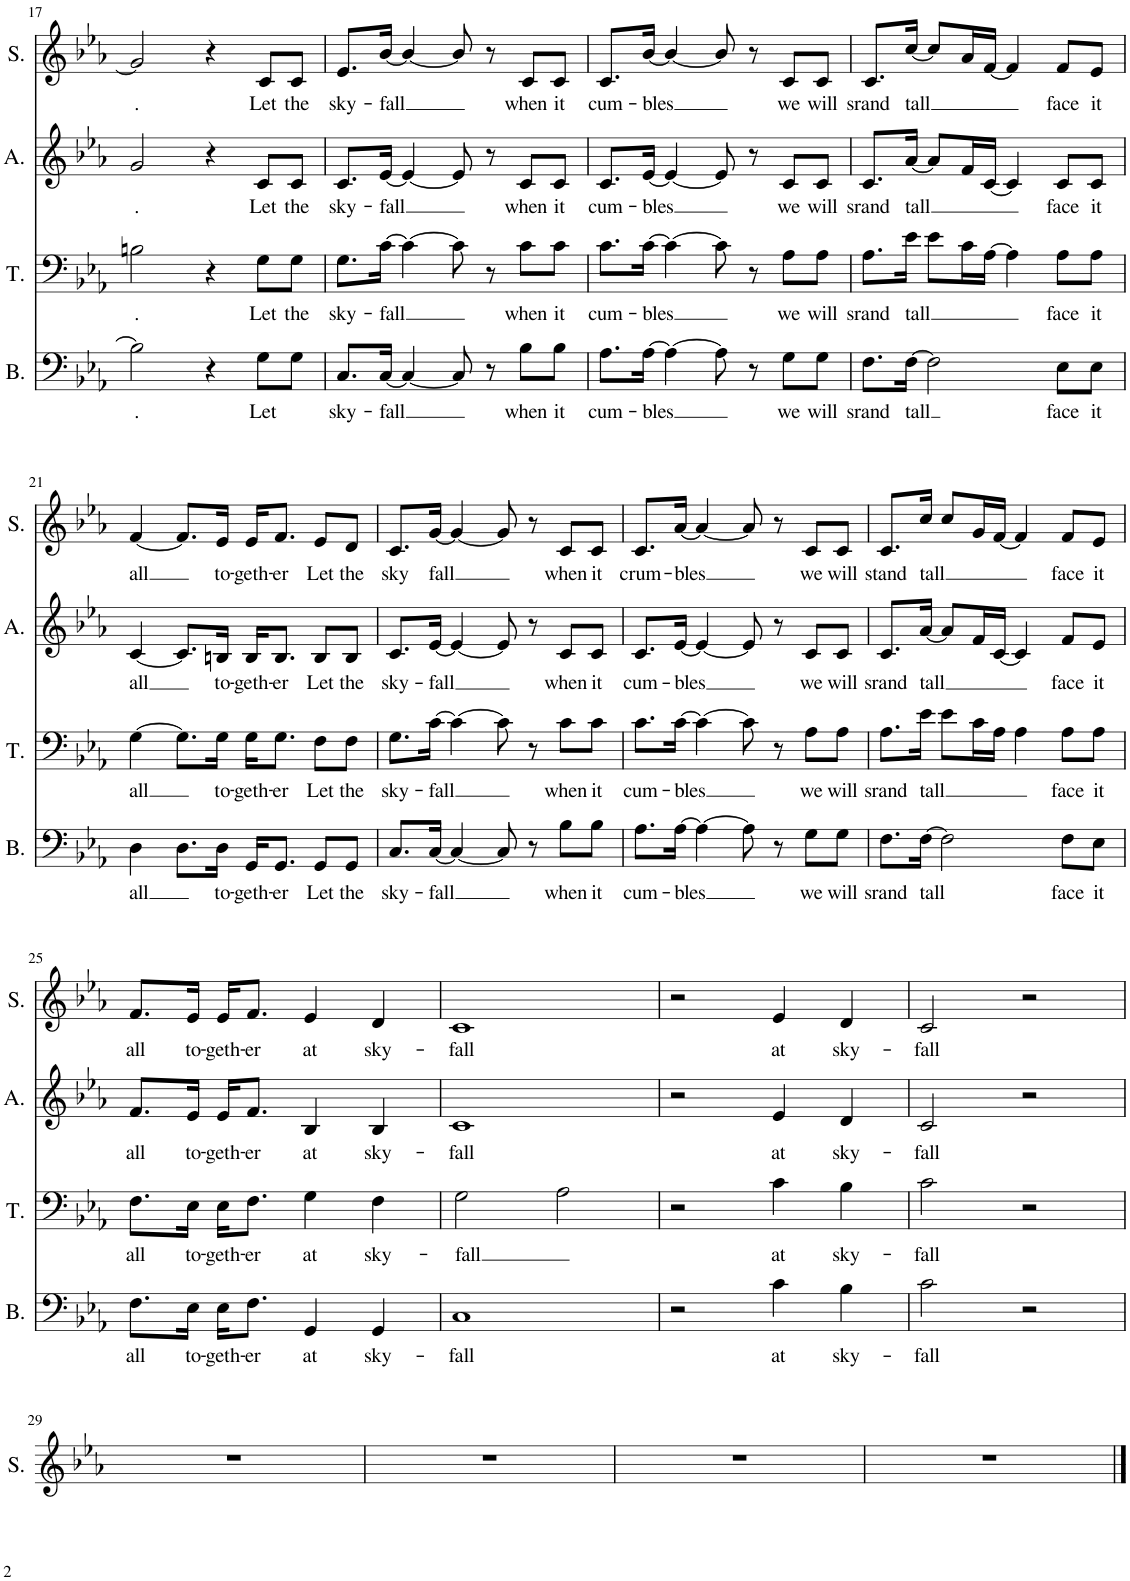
**kern	**text	**kern	**text	**kern	**text	**kern	**text
*part4	*part4	*part3	*part3	*part2	*part2	*part1	*part1
*staff4	*staff4	*staff3	*staff3	*staff2	*staff2	*staff1	*staff1
*I"Bass	*	*I"Ténor	*	*I"Alto	*	*I"Soprano	*
*I'B.	*	*I'T.	*	*I'A.	*	*I'S.	*
!!LO:PB:g=z
*clefF4	*	*clefF4	*	*clefG2	*	*clefG2	*
*k[b-e-a-]	*	*k[b-e-a-]	*	*k[b-e-a-]	*	*k[b-e-a-]	*
*M4/4	*	*M4/4	*	*M4/4	*	*M4/4	*
=17	=17	=17	=17	=17	=17	=17	=17
!	!LO:LY:b	!	!LO:LY:b	!	!LO:LY:b	!	!LO:LY:b
2B\]	.	2Bn\	.	2g/	.	2g/]	.
4r	.	4r	.	4r	.	4r	.
!	!LO:LY:b	!	!LO:LY:b	!	!LO:LY:b	!	!LO:LY:b
8G\L	Let	8G\L	Let	8c/L	Let	8c/L	Let
!	!	!	!LO:LY:b	!	!LO:LY:b	!	!LO:LY:b
8G\J	.	8G\J	the	8c/J	the	8c/J	the
=18	=18	=18	=18	=18	=18	=18	=18
!	!LO:LY:b	!	!LO:LY:b	!	!LO:LY:b	!	!LO:LY:b
8.C/L	sky-	8.G\L	sky-	8.c/L	sky-	8.e-/L	sky-
!	!LO:LY:b	!	!LO:LY:b	!	!LO:LY:b	!	!LO:LY:b
[16C/Jk	-fall	[16c\Jk	-fall	[16e-/Jk	-fall	[16b-/Jk	-fall
4C/_	.	4c\_	.	4e-/_	.	4b-/_	.
8C/]	.	8c\]	.	8e-/]	.	8b-/]	.
8r	.	8r	.	8r	.	8r	.
!	!LO:LY:b	!	!LO:LY:b	!	!LO:LY:b	!	!LO:LY:b
8B-\L	when	8c\L	when	8c/L	when	8c/L	when
!	!LO:LY:b	!	!LO:LY:b	!	!LO:LY:b	!	!LO:LY:b
8B-\J	it	8c\J	it	8c/J	it	8c/J	it
=19	=19	=19	=19	=19	=19	=19	=19
!	!LO:LY:b	!	!LO:LY:b	!	!LO:LY:b	!	!LO:LY:b
8.A-\L	cum-	8.c\L	cum-	8.c/L	cum-	8.c/L	cum-
!	!LO:LY:b	!	!LO:LY:b	!	!LO:LY:b	!	!LO:LY:b
[16A-\Jk	-bles	[16c\Jk	-bles	[16e-/Jk	-bles	[16b-/Jk	-bles
4A-\_	.	4c\_	.	4e-/_	.	4b-/_	.
8A-\]	.	8c\]	.	8e-/]	.	8b-/]	.
8r	.	8r	.	8r	.	8r	.
!	!LO:LY:b	!	!LO:LY:b	!	!LO:LY:b	!	!LO:LY:b
8G\L	we	8A-\L	we	8c/L	we	8c/L	we
!	!LO:LY:b	!	!LO:LY:b	!	!LO:LY:b	!	!LO:LY:b
8G\J	will	8A-\J	will	8c/J	will	8c/J	will
=20	=20	=20	=20	=20	=20	=20	=20
!	!LO:LY:b	!	!LO:LY:b	!	!LO:LY:b	!	!LO:LY:b
8.F\L	srand	8.A-\L	srand	8.c/L	srand	8.c/L	srand
!	!LO:LY:b	!	!LO:LY:b	!	!LO:LY:b	!	!LO:LY:b
[16F\Jk	tall	16e-\Jk	tall	[16a-/Jk	tall	[16cc/Jk	tall
2F\]	.	8e-\L	.	8a-/L]	.	8cc/L]	.
.	.	16c\L	.	16f/L	.	16a-/L	.
.	.	[16A-\JJ	.	[16c/JJ	.	[16f/JJ	.
.	.	4A-\]	.	4c/]	.	4f/]	.
!	!LO:LY:b	!	!LO:LY:b	!	!LO:LY:b	!	!LO:LY:b
8E-\L	face	8A-\L	face	8c/L	face	8f/L	face
!	!LO:LY:b	!	!LO:LY:b	!	!LO:LY:b	!	!LO:LY:b
8E-\J	it	8A-\J	it	8c/J	it	8e-/J	it
!!LO:LB:g=z
=21	=21	=21	=21	=21	=21	=21	=21
!	!LO:LY:b	!	!LO:LY:b	!	!LO:LY:b	!	!LO:LY:b
4D\	all	[4G\	all	[4c/	all	[4f/	all
8.D\L	.	8.G\L]	.	8.c/L]	.	8.f/L]	.
!	!LO:LY:b	!	!LO:LY:b	!	!LO:LY:b	!	!LO:LY:b
16D\Jk	to-	16G\Jk	to-	16Bn/Jk	to-	16e-/Jk	to-
!	!LO:LY:b	!	!LO:LY:b	!	!LO:LY:b	!	!LO:LY:b
16GG/KL	-geth-	16G\KL	-geth-	16B/KL	-geth-	16e-/KL	-geth-
!	!LO:LY:b	!	!LO:LY:b	!	!LO:LY:b	!	!LO:LY:b
8.GG/J	-er	8.G\J	-er	8.B/J	-er	8.f/J	-er
!	!LO:LY:b	!	!LO:LY:b	!	!LO:LY:b	!	!LO:LY:b
8GG/L	Let	8F\L	Let	8B/L	Let	8e-/L	Let
!	!LO:LY:b	!	!LO:LY:b	!	!LO:LY:b	!	!LO:LY:b
8GG/J	the	8F\J	the	8B/J	the	8d/J	the
=22	=22	=22	=22	=22	=22	=22	=22
!	!LO:LY:b	!	!LO:LY:b	!	!LO:LY:b	!	!LO:LY:b
8.C/L	sky-	8.G\L	sky-	8.c/L	sky-	8.c/L	sky
!	!LO:LY:b	!	!LO:LY:b	!	!LO:LY:b	!	!LO:LY:b
[16C/Jk	-fall	[16c\Jk	-fall	[16e-/Jk	-fall	[16g/Jk	fall
4C/_	.	4c\_	.	4e-/_	.	4g/_	.
8C/]	.	8c\]	.	8e-/]	.	8g/]	.
8r	.	8r	.	8r	.	8r	.
!	!LO:LY:b	!	!LO:LY:b	!	!LO:LY:b	!	!LO:LY:b
8B-\L	when	8c\L	when	8c/L	when	8c/L	when
!	!LO:LY:b	!	!LO:LY:b	!	!LO:LY:b	!	!LO:LY:b
8B-\J	it	8c\J	it	8c/J	it	8c/J	it
=23	=23	=23	=23	=23	=23	=23	=23
!	!LO:LY:b	!	!LO:LY:b	!	!LO:LY:b	!	!LO:LY:b
8.A-\L	cum-	8.c\L	cum-	8.c/L	cum-	8.c/L	crum-
!	!LO:LY:b	!	!LO:LY:b	!	!LO:LY:b	!	!LO:LY:b
[16A-\Jk	-bles	[16c\Jk	-bles	[16e-/Jk	-bles	[16a-/Jk	-bles
4A-\_	.	4c\_	.	4e-/_	.	4a-/_	.
8A-\]	.	8c\]	.	8e-/]	.	8a-/]	.
8r	.	8r	.	8r	.	8r	.
!	!LO:LY:b	!	!LO:LY:b	!	!LO:LY:b	!	!LO:LY:b
8G\L	we	8A-\L	we	8c/L	we	8c/L	we
!	!LO:LY:b	!	!LO:LY:b	!	!LO:LY:b	!	!LO:LY:b
8G\J	will	8A-\J	will	8c/J	will	8c/J	will
=24	=24	=24	=24	=24	=24	=24	=24
!	!LO:LY:b	!	!LO:LY:b	!	!LO:LY:b	!	!LO:LY:b
8.F\L	srand	8.A-\L	srand	8.c/L	srand	8.c/L	stand
!	!LO:LY:b	!	!LO:LY:b	!	!LO:LY:b	!	!LO:LY:b
[16F\Jk	tall	16e-\Jk	tall	[16a-/Jk	tall	16cc/Jk	tall
2F\]	.	8e-\L	.	8a-/L]	.	8cc/L	.
.	.	16c\L	.	16f/L	.	16g/L	.
.	.	16A-\JJ	.	[16c/JJ	.	[16f/JJ	.
.	.	4A-\	.	4c/]	.	4f/]	.
!	!LO:LY:b	!	!LO:LY:b	!	!LO:LY:b	!	!LO:LY:b
8F\L	face	8A-\L	face	8f/L	face	8f/L	face
!	!LO:LY:b	!	!LO:LY:b	!	!LO:LY:b	!	!LO:LY:b
8E-\J	it	8A-\J	it	8e-/J	it	8e-/J	it
!!LO:LB:g=z
=25	=25	=25	=25	=25	=25	=25	=25
!	!LO:LY:b	!	!LO:LY:b	!	!LO:LY:b	!	!LO:LY:b
8.F\L	all	8.F\L	all	8.f/L	all	8.f/L	all
!	!LO:LY:b	!	!LO:LY:b	!	!LO:LY:b	!	!LO:LY:b
16E-\Jk	to-	16E-\Jk	to-	16e-/Jk	to-	16e-/Jk	to-
!	!LO:LY:b	!	!LO:LY:b	!	!LO:LY:b	!	!LO:LY:b
16E-\KL	-geth-	16E-\KL	-geth-	16e-/KL	-geth-	16e-/KL	-geth-
!	!LO:LY:b	!	!LO:LY:b	!	!LO:LY:b	!	!LO:LY:b
8.F\J	-er	8.F\J	-er	8.f/J	-er	8.f/J	-er
!	!LO:LY:b	!	!LO:LY:b	!	!LO:LY:b	!	!LO:LY:b
4GG/	at	4G\	at	4B-/	at	4e-/	at
!	!LO:LY:b	!	!LO:LY:b	!	!LO:LY:b	!	!LO:LY:b
4GG/	sky-	4F\	sky-	4B-/	sky-	4d/	sky-
=26	=26	=26	=26	=26	=26	=26	=26
!	!LO:LY:b	!	!LO:LY:b	!	!LO:LY:b	!	!LO:LY:b
1C	-fall	2G\	-fall	1c	-fall	1c	-fall
.	.	2A-\	.	.	.	.	.
=27	=27	=27	=27	=27	=27	=27	=27
2r	.	2r	.	2r	.	2r	.
!	!LO:LY:b	!	!LO:LY:b	!	!LO:LY:b	!	!LO:LY:b
4c\	at	4c\	at	4e-/	at	4e-/	at
!	!LO:LY:b	!	!LO:LY:b	!	!LO:LY:b	!	!LO:LY:b
4B-\	sky-	4B-\	sky-	4d/	sky-	4d/	sky-
=28	=28	=28	=28	=28	=28	=28	=28
!	!LO:LY:b	!	!LO:LY:b	!	!LO:LY:b	!	!LO:LY:b
2c\	-fall	2c\	-fall	2c/	-fall	2c/	-fall
2r	.	2r	.	2r	.	2r	.
!!LO:LB:g=z
=29	=29	=29	=29	=29	=29	=29	=29
1r	.	1r	.	1r	.	1r	.
=30	=30	=30	=30	=30	=30	=30	=30
1r	.	1r	.	1r	.	1r	.
=31	=31	=31	=31	=31	=31	=31	=31
1r	.	1r	.	1r	.	1r	.
=32	=32	=32	=32	=32	=32	=32	=32
1r	.	1r	.	1r	.	1r	.
==	==	==	==	==	==	==	==
*-	*-	*-	*-	*-	*-	*-	*-
